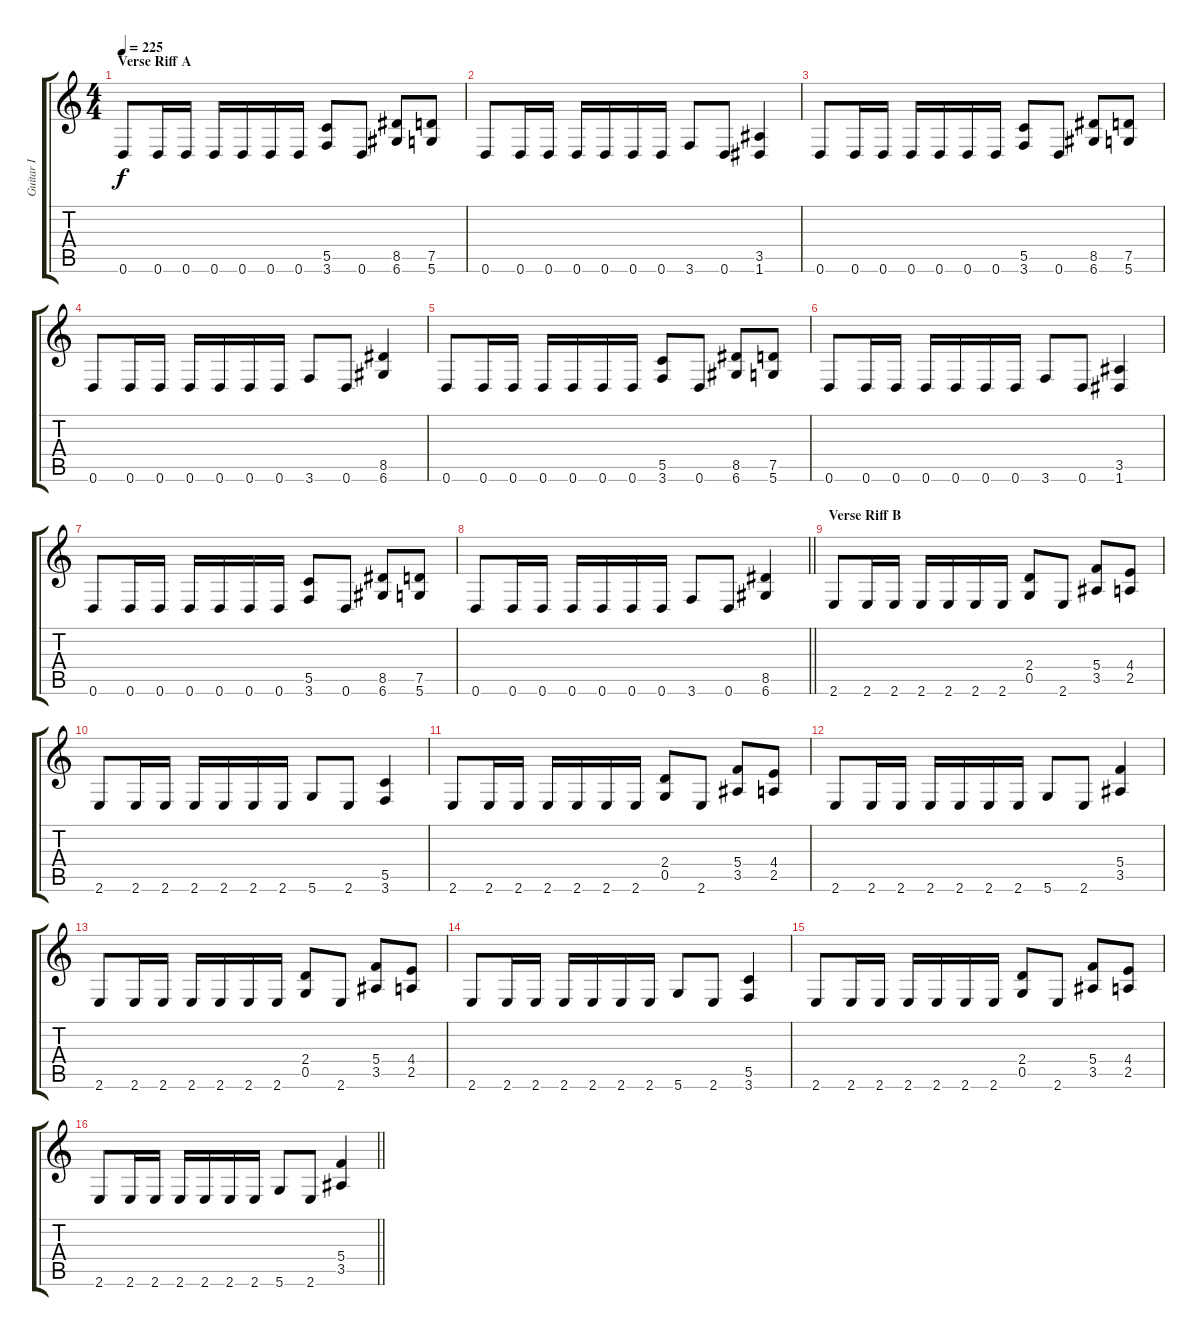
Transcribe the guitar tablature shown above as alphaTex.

\track ("Guitar I" "Guitar I") {instrument distortionguitar}
\staff {score tabs}
\tuning (D4 A3 F3 C3 G2 D2) {hide}
\ts (4 4)
\section ("" "Verse Riff A")
\tempo 225
\clef g2
\ks c
0.6.8{dy f} 0.6.16 0.6.16 0.6.16 0.6.16 0.6.16 0.6.16 (5.5 3.6).8 0.6.8 (8.5 6.6).8 (7.5 5.6).8 |
0.6.8 0.6.16 0.6.16 0.6.16 0.6.16 0.6.16 0.6.16 3.6.8 0.6.8 (3.5 1.6).4 |
0.6.8 0.6.16 0.6.16 0.6.16 0.6.16 0.6.16 0.6.16 (5.5 3.6).8 0.6.8 (8.5 6.6).8 (7.5 5.6).8 |
0.6.8 0.6.16 0.6.16 0.6.16 0.6.16 0.6.16 0.6.16 3.6.8 0.6.8 (8.5 6.6).4 |
0.6.8 0.6.16 0.6.16 0.6.16 0.6.16 0.6.16 0.6.16 (5.5 3.6).8 0.6.8 (8.5 6.6).8 (7.5 5.6).8 |
0.6.8 0.6.16 0.6.16 0.6.16 0.6.16 0.6.16 0.6.16 3.6.8 0.6.8 (3.5 1.6).4 |
0.6.8 0.6.16 0.6.16 0.6.16 0.6.16 0.6.16 0.6.16 (5.5 3.6).8 0.6.8 (8.5 6.6).8 (7.5 5.6).8 |
\barLineRight lightlight
0.6.8 0.6.16 0.6.16 0.6.16 0.6.16 0.6.16 0.6.16 3.6.8 0.6.8 (8.5 6.6).4 |
\section ("" "Verse Riff B")
2.6.8 2.6.16 2.6.16 2.6.16 2.6.16 2.6.16 2.6.16 (2.4 0.5).8 2.6.8 (5.4 3.5).8 (4.4 2.5).8 |
2.6.8 2.6.16 2.6.16 2.6.16 2.6.16 2.6.16 2.6.16 5.6.8 2.6.8 (5.5 3.6).4 |
2.6.8 2.6.16 2.6.16 2.6.16 2.6.16 2.6.16 2.6.16 (2.4 0.5).8 2.6.8 (5.4 3.5).8 (4.4 2.5).8 |
2.6.8 2.6.16 2.6.16 2.6.16 2.6.16 2.6.16 2.6.16 5.6.8 2.6.8 (5.4 3.5).4 |
2.6.8 2.6.16 2.6.16 2.6.16 2.6.16 2.6.16 2.6.16 (2.4 0.5).8 2.6.8 (5.4 3.5).8 (4.4 2.5).8 |
2.6.8 2.6.16 2.6.16 2.6.16 2.6.16 2.6.16 2.6.16 5.6.8 2.6.8 (5.5 3.6).4 |
2.6.8 2.6.16 2.6.16 2.6.16 2.6.16 2.6.16 2.6.16 (2.4 0.5).8 2.6.8 (5.4 3.5).8 (4.4 2.5).8 |
\barLineRight lightlight
2.6.8 2.6.16 2.6.16 2.6.16 2.6.16 2.6.16 2.6.16 5.6.8 2.6.8 (5.4 3.5).4
